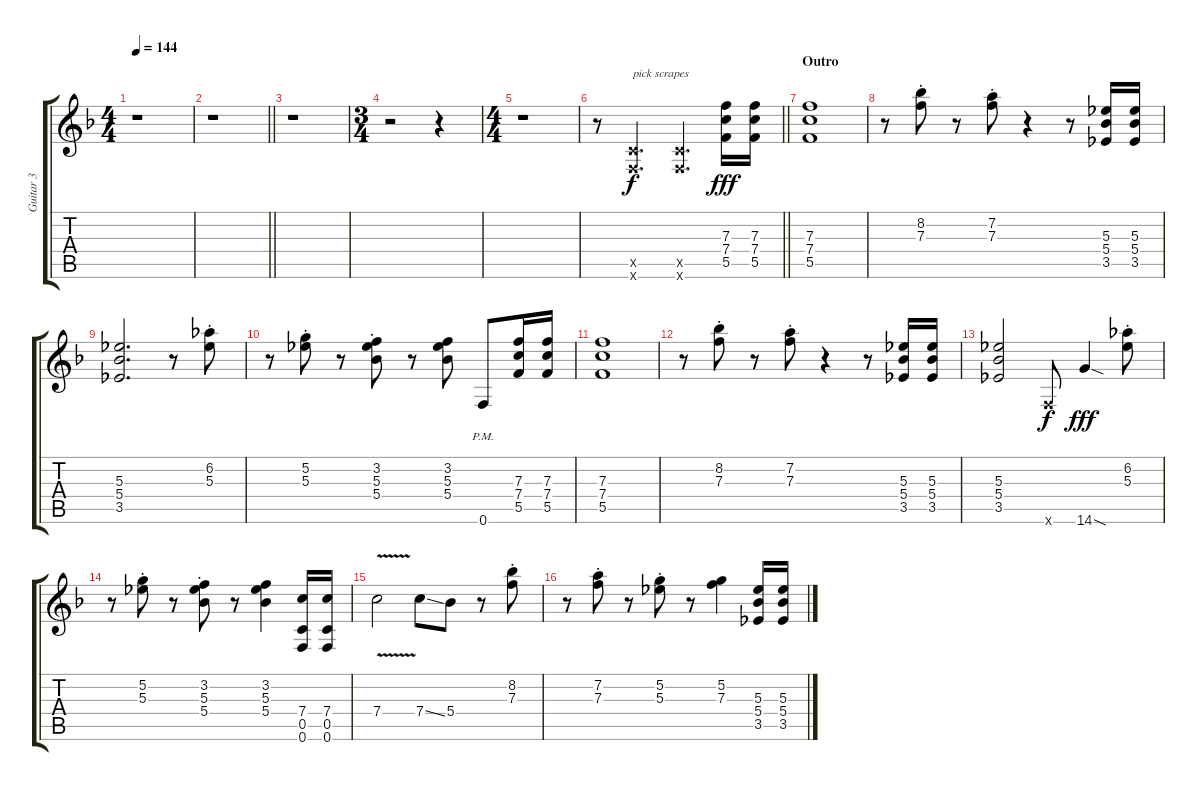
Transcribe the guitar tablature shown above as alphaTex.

\track ("Guitar 3" "Guitar 3") {instrument distortionguitar}
\staff {score tabs}
\tuning (G4 D4 Bb3 F3 C3 F2) {hide}
\ts (4 4)
\tempo 144
\clef g2
\ks f
r.1{dy f} |
\barLineRight lightlight
r.1 |
r.1 |
\ts (3 4)
r.2 r.4 |
\ts (4 4)
r.1 |
\barLineRight lightlight
r.8 (0.5{x} 0.6{x}).4{d txt "pick scrapes"} (0.5{x} 0.6{x}).4{d} (7.3 7.4 5.5).16{dy fff} (7.3 7.4 5.5).16 |
\section ("" "Outro")
(7.3 7.4 5.5).1 |
r.8 (8.2{st} 7.3{st}).8 r.8 (7.2{st} 7.3{st}).8 r.4 r.8 (5.3 5.4 3.5).16 (5.3 5.4 3.5).16 |
(5.3 5.4 3.5).2{d} r.8 (6.2{st} 5.3{st}).8 |
r.8 (5.2{st} 5.3{st}).8 r.8 (3.2{st} 5.3{st} 5.4{st}).8 r.8 (3.2 5.3 5.4).8 0.6{pm}.8 (7.3 7.4 5.5).16 (7.3 7.4 5.5).16 |
(7.3 7.4 5.5).1 |
r.8 (8.2{st} 7.3{st}).8 r.8 (7.2{st} 7.3{st}).8 r.4 r.8 (5.3 5.4 3.5).16 (5.3 5.4 3.5).16 |
(5.3 5.4 3.5).2 0.6{x}.8{dy f} 14.6{sod}.4{dy fff} (6.2{st} 5.3{st}).8 |
r.8 (5.2{st} 5.3{st}).8 r.8 (3.2{st} 5.3{st} 5.4{st}).8 r.8 (3.2 5.3 5.4).4 (7.4 0.5 0.6).16 (7.4 0.5 0.6).16 |
7.4{v}.2 7.4{ss}.8 5.4.8 r.8 (8.2{st} 7.3{st}).8 |
r.8 (7.2{st} 7.3{st}).8 r.8 (5.2{st} 5.3{st}).8 r.8 (5.2 7.3).4 (5.3 5.4 3.5).16 (5.3 5.4 3.5).16
